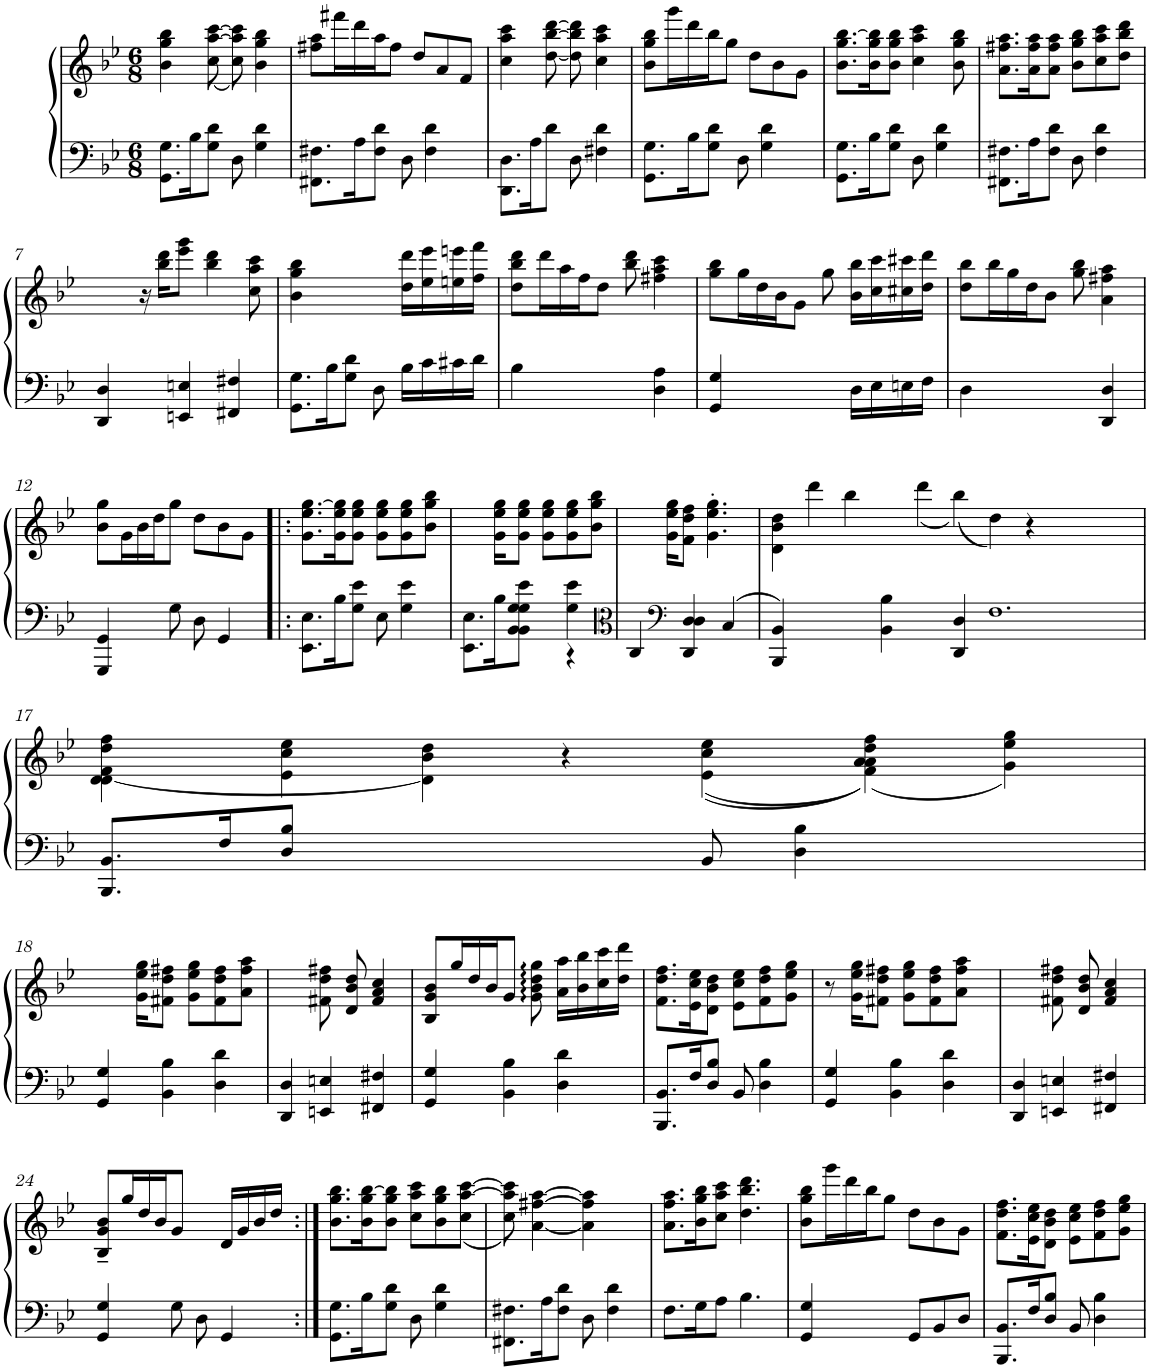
**kern	**kern
*part1	*part1
*staff2	*staff1
*I"Piano	*
*I'Pno	*
*clefF4	*clefG2
*k[b-e-]	*k[b-e-]
*M6/8	*M6/8
=1	=1
8.GG\ 8.G\L	4b-\ 4gg\ 4bb-\
16B-\K	.
8G\ 8d\J	(<8cc\ [>8aa\ [>8ccc\
8D\	8cc\ 8aa\] 8ccc\])
4G\ 4d\	4b-\ 4gg\ 4bb-\
=2	=2
8.FF#X\ 8.F#X\L	8ff#X\ 8aa\L
.	16fff#X\L
16A\K	16ddd\
8F#\ 8d\J	16aa\J
.	8ff#\J
8D\	.
.	8dd/L
4F#\ 4d\	.
.	8a/
.	[16f/J
16ryy	16ryy
=3	=3
8.DD\ 8.D\L	4cc\ 4aa\ 4ccc\
16A\K	.
8d\J	16f/J]
.	[<8dd\ [>8bb-\ [>8ddd\
8D\	.
.	8dd\] 8bb-\] 8ddd\]
4F#X\ 4d\	.
.	4cc\ 4aa\ 4ccc\
16ryy	.
=4	=4
8.GG\ 8.G\L	8b-\ 8gg\ 8bb-\L
.	16ggg\L
16B-\K	16ddd\
8G\ 8d\J	16bb-\J
.	8gg\J
8D\	.
.	8dd\L
4G\ 4d\	.
.	8b-\
.	[16g\J
16ryy	16ryy
=5	=5
8.GG\ 8.G\L	8.b-\ 8.gg\ [>8.bb-\L
16B-\K	16g\J]
8G\ 8d\J	16b-\ 16gg\ 16bb-\]K
.	8b-\ 8gg\ 8bb-\J
8D\	.
.	4cc\ 4aa\ 4ccc\
4G\ 4d\	.
.	8b-\ 8gg\ 8bb-\
16ryy	.
=6	=6
8.FF#X\ 8.F#X\L	8.a\ 8.ff#X\ 8.aa\L
16A\K	16a\ 16ff#\ 16aa\K
8F#\ 8d\J	8a\ 8ff#\ 8aa\J
8D\	8b-\ 8gg\ 8bb-\L
4F#\ 4d\	8cc\ 8aa\ 8ccc\
.	8dd\ 8bb-\ 8ddd\J
!!LO:LB:g=z
=7	=7
4DD/ 4D/	4ryy
8ryy	16r
.	16bb-\ 16ddd\KL
4EEn/ 4En/	8eee-\ 8ggg\J
.	4bb-\ 4ddd\
[8FF#X/ [8F#X/	.
8ryy	8cc\ 8aa\ 8ccc\
=8	=8
8.GG\ 8.G\L	4b-\ 4gg\ 4bb-\
8FF#/] 8F#/]	.
.	4ryy
16B-\K	.
8G\ 8d\J	.
8D\	16dd\ 16ddd\LL
.	16ee-\ 16eee-\
16B-\LL	16een\ 16eeen\
16c\	16ff\ 16fff\JJ
16c#X\	8ryy
16d\JJ	.
=9	=9
4B-\	8dd\ 8bb-\ 8ddd\L
.	16ddd\L
.	16aa\
4ryy	16ff\J
.	8dd\J
.	8bb-\ 8ddd\
16ryy	.
[8.D\ [8.A\	[8.ff#X\ [8.aa\ [8.ccc\
=10	=10
4GG/ 4G/	8gg\ 8bb-\L
.	16ff#\] 16aa\] 16ccc\]
.	16gg\L
16D\] 16A\]	16dd\
4ryy	16b-\J
.	8g\J
.	8gg\
16ryy	.
16D\LL	16b-\ 16bb-\LL
16E-\	16cc\ 16ccc\
16En\	16cc#X\ 16ccc#X\
16F\JJ	16dd\ 16ddd\JJ
=11	=11
4D\	8dd\ 8bb-\L
.	16bb-\L
.	16gg\
4ryy	16dd\J
.	8b-\J
.	8gg\ 8bb-\
16ryy	.
[8.DD/ [8.D/	[8.a\ [8.ff#X\ [8.aa\
!!LO:LB:g=z
=12	=12
4GGG/ 4GG/	8b-\ 8gg\L
.	16a\] 16ff#\] 16aa\]
.	16g\L
16DD/] 16D/]	16b-\
16ryy	16dd\J
8G\	8gg\J
8D\	8dd\L
[8.GG/	8b-\
.	[16g\J
=13!|:	=13!|:
8.EE-\ 8.E-\L	8.g\ 8.ee-\ [>8.gg\L
16GG/]	16g\J]
16B-\K	16g\ 16ee-\ 16gg\]K
8G\ 8e-\J	8g\ 8ee-\ 8gg\J
8E-\	8g\ 8ee-\ 8gg\L
4G\ 4e-\	8g\ 8ee-\ 8gg\
.	8b-\ 8gg\ 8bb-\J
=14	=14
*^	*
8.EE-\ 8.E-\L	2ryy	8.ryy
16B-\K	.	16g\ 16ee-\ 16gg\KL
8BB-\ 8BB-\ 8G\ 8G\ 8e-\J	.	8g\ 8ee-\ 8gg\J
8ryy	.	8g\ 8ee-\ 8gg\L
4G\ 4e-\	4r	8g\ 8ee-\ 8gg\
.	.	8b-\ 8gg\ 8bb-\J
*v	*v	*
=15	=15
*clefC3	*
4C/	4ryy
*clefF4	*
16ryy	16g\ 16ee-\ 16gg\KL
4DD/ 4D/ 4D/	8f\ 8dd\ 8ff\J
.	[16%5g\ [16%5ee-\ [16%5gg\
[8.C/	.
=16	=16
4BBB-/ 4BB-/	4d\ 4b-\ 4dd\
16C/]	16g\]' 16ee-\]' 16gg\]'
2ryy	4ddd\
.	4bb-\
4BB-\ 4B-\	4ryy
4ryy	(<4ddd\
4DD/ 4D/	(<4bb-\)
1.F	4dd\)
.	4r
.	1ryy
!!LO:LB:g=z
=17	=17
8.BBB-/ 8.BB-/L	[<4d\ 4d\ 4f\ 4dd\ 4ff\
16F/K	.
8D/ 8B-/J	4e-\ 4cc\ 4ee-\
4.ryy	.
.	4d\] 4b-\ 4dd\
8ryy	4r
8ryy	.
8BB-/	(<(<4e-\ 4cc\ 4ee-\
4D\ 4B-\	.
.	(<4f\ 4a\ 4a\ 4dd\ 4ff\))
4.ryy	.
.	4g\ 4ee-\ 4gg\)
!!LO:LB:g=z
=18	=18
4GG/ 4G/	4ryy
8ryy	16g\ 16ee-\ 16gg\KL
.	8f#X\ 8dd\ 8ff#X\J
16ryy	.
4BB-\ 4B-\	8g\ 8ee-\ 8gg\L
.	8f#\ 8dd\ 8ff#\
[8.D\ [8.d\	[16a\ [16ff#\ [16aa\J
.	8ryy
=19	=19
4DD/ 4D/	4ryy
16D\] 16d\]	16a\] 16ff#\] 16aa\]J
4EEn/ 4En/	8f#X\ 8dd\ 8ff#X\
.	8d/ 8b-/ 8dd/
4FF#X/ 4F#X/	4f#/ 4a/ 4cc/
=20	=20
4GG/ 4G/	8B-/ 8g/ 8b-/L
.	16gg/L
.	16dd/
16ryy	16b-/J
4BB-\ 4B-\	8g/J
.	8g\: 8b-\: 8dd\: 8gg\:
[8.D\ [8.d\	16a\ 16aa\LL
.	16b-\ 16bb-\
.	16cc\ 16ccc\
16ryy	16dd\ 16ddd\JJ
=21	=21
8.BBB-/ 8.BB-/L	8.f\ 8.dd\ 8.ff\L
16D\] 16d\]	16e-\ 16cc\ 16ee-\K
16F/K	8d\ 8b-\ 8dd\J
8D/ 8B-/J	.
.	8e-\ 8cc\ 8ee-\L
8BB-/	.
.	8f\ 8dd\ 8ff\
4D\ 4B-\	.
.	8g\ 8ee-\ 8gg\J
.	16ryy
=22	=22
4GG/ 4G/	8r
.	16g\ 16ee-\ 16gg\KL
.	8f#X\ 8dd\ 8ff#X\J
4BB-\ 4B-\	.
.	8g\ 8ee-\ 8gg\L
.	8f#\ 8dd\ 8ff#\
4D\ 4d\	.
.	8a\ 8ff#\ 8aa\J
.	16ryy
=23	=23
4DD/ 4D/	4ryy
4EEn/ 4En/	8f#X\ 8dd\ 8ff#X\
.	8d/ 8b-/ 8dd/
4FF#X/ 4F#X/	4f#/ 4a/ 4cc/
!!LO:LB:g=z
=24	=24
4GG/ 4G/	8B-/~ 8g/~ 8b-/~L
.	16gg/L
.	16dd/
16ryy	16b-/J
8G\	8g/J
8D\	8ryy
[8.GG/	16d/LL
.	16g/
.	16b-/
16ryy	16dd/JJ
=25:|!	=25:|!
8.GG\ 8.G\L	8.b-\ 8.gg\ 8.bb-\L
16GG/]	16b-\ 16gg\ [>16bb-\K
16B-\K	8b-\ 8gg\ 8bb-\]J
8G\ 8d\J	.
.	8cc\ 8aa\ 8ccc\L
8D\	.
.	8b-\ 8gg\ 8bb-\
4G\ 4d\	.
.	(<8cc\ [>8aa\ [>8ccc\J
.	16ryy
=26	=26
8.FF#X\ 8.F#X\L	8cc\ 8aa\] 8ccc\])
.	[<4a\ [>4ff#X\ [>4aa\
16A\K	.
8F#\ 8d\J	.
8D\	4a\] 4ff#\] 4aa\]
4F#\ 4d\	.
.	8ryy
=27	=27
8.F\L	8.a\ 8.ff\ 8.aa\L
16G\K	16b-\ 16gg\ 16bb-\K
8A\J	8cc\ 8aa\ 8ccc\J
4.B-\	4.dd\ 4.bb-\ 4.ddd\
=28	=28
4GG/ 4G/	8b-\ 8gg\ 8bb-\L
.	16ggg\L
.	16ddd\
8.ryy	16bb-\J
.	8gg\J
8GG/L	8dd\L
8BB-/	8b-\
[16D/J	[16g\J
=29	=29
8.BBB-/ 8.BB-/L	8.f\ 8.dd\ 8.ff\L
16D/J]	16g\J]
16F/K	16e-\ 16cc\ 16ee-\K
8D/ 8B-/J	8d\ 8b-\ 8dd\J
8BB-/	8e-\ 8cc\ 8ee-\L
4D\ 4B-\	8f\ 8dd\ 8ff\
.	8g\ 8ee-\ 8gg\J
=	=
*-	*-
